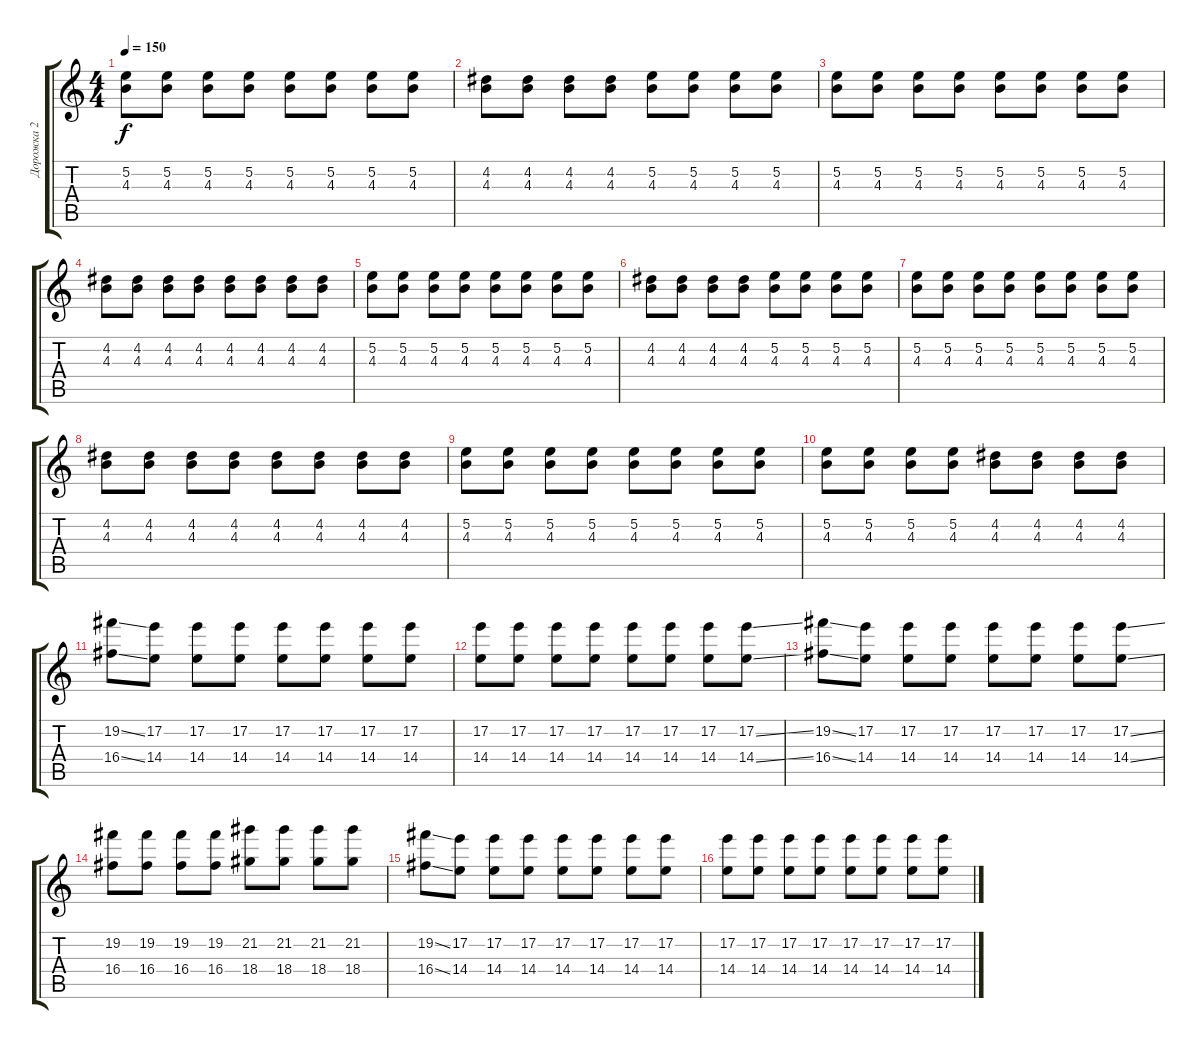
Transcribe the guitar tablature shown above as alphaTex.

\track ("Дорожка 2" "Дорожка 2") {instrument overdrivenguitar}
\staff {score tabs}
\tuning (E4 B3 G3 D3 A2 E2) {hide}
\ts (4 4)
\tempo 150
\clef g2
\ks c
(5.2 4.3).8{dy f} (5.2 4.3).8 (5.2 4.3).8 (5.2 4.3).8 (5.2 4.3).8 (5.2 4.3).8 (5.2 4.3).8 (5.2 4.3).8 |
(4.2 4.3).8 (4.2 4.3).8 (4.2 4.3).8 (4.2 4.3).8 (5.2 4.3).8 (5.2 4.3).8 (5.2 4.3).8 (5.2 4.3).8 |
(5.2 4.3).8 (5.2 4.3).8 (5.2 4.3).8 (5.2 4.3).8 (5.2 4.3).8 (5.2 4.3).8 (5.2 4.3).8 (5.2 4.3).8 |
(4.2 4.3).8 (4.2 4.3).8 (4.2 4.3).8 (4.2 4.3).8 (4.2 4.3).8 (4.2 4.3).8 (4.2 4.3).8 (4.2 4.3).8 |
(5.2 4.3).8 (5.2 4.3).8 (5.2 4.3).8 (5.2 4.3).8 (5.2 4.3).8 (5.2 4.3).8 (5.2 4.3).8 (5.2 4.3).8 |
(4.2 4.3).8 (4.2 4.3).8 (4.2 4.3).8 (4.2 4.3).8 (5.2 4.3).8 (5.2 4.3).8 (5.2 4.3).8 (5.2 4.3).8 |
(5.2 4.3).8 (5.2 4.3).8 (5.2 4.3).8 (5.2 4.3).8 (5.2 4.3).8 (5.2 4.3).8 (5.2 4.3).8 (5.2 4.3).8 |
(4.2 4.3).8 (4.2 4.3).8 (4.2 4.3).8 (4.2 4.3).8 (4.2 4.3).8 (4.2 4.3).8 (4.2 4.3).8 (4.2 4.3).8 |
(5.2 4.3).8 (5.2 4.3).8 (5.2 4.3).8 (5.2 4.3).8 (5.2 4.3).8 (5.2 4.3).8 (5.2 4.3).8 (5.2 4.3).8 |
(5.2 4.3).8 (5.2 4.3).8 (5.2 4.3).8 (5.2 4.3).8 (4.2 4.3).8 (4.2 4.3).8 (4.2 4.3).8 (4.2 4.3).8 |
(19.2{ss} 16.4{ss}).8 (17.2 14.4).8 (17.2 14.4).8 (17.2 14.4).8 (17.2 14.4).8 (17.2 14.4).8 (17.2 14.4).8 (17.2 14.4).8 |
(17.2 14.4).8 (17.2 14.4).8 (17.2 14.4).8 (17.2 14.4).8 (17.2 14.4).8 (17.2 14.4).8 (17.2 14.4).8 (17.2{ss} 14.4{ss}).8 |
(19.2{ss} 16.4{ss}).8 (17.2 14.4).8 (17.2 14.4).8 (17.2 14.4).8 (17.2 14.4).8 (17.2 14.4).8 (17.2 14.4).8 (17.2{ss} 14.4{ss}).8 |
(19.2 16.4).8 (19.2 16.4).8 (19.2 16.4).8 (19.2 16.4).8 (21.2 18.4).8 (21.2 18.4).8 (21.2 18.4).8 (21.2 18.4).8 |
(19.2{ss} 16.4{ss}).8 (17.2 14.4).8 (17.2 14.4).8 (17.2 14.4).8 (17.2 14.4).8 (17.2 14.4).8 (17.2 14.4).8 (17.2 14.4).8 |
(17.2 14.4).8 (17.2 14.4).8 (17.2 14.4).8 (17.2 14.4).8 (17.2 14.4).8 (17.2 14.4).8 (17.2 14.4).8 (17.2{ss} 14.4{ss}).8
